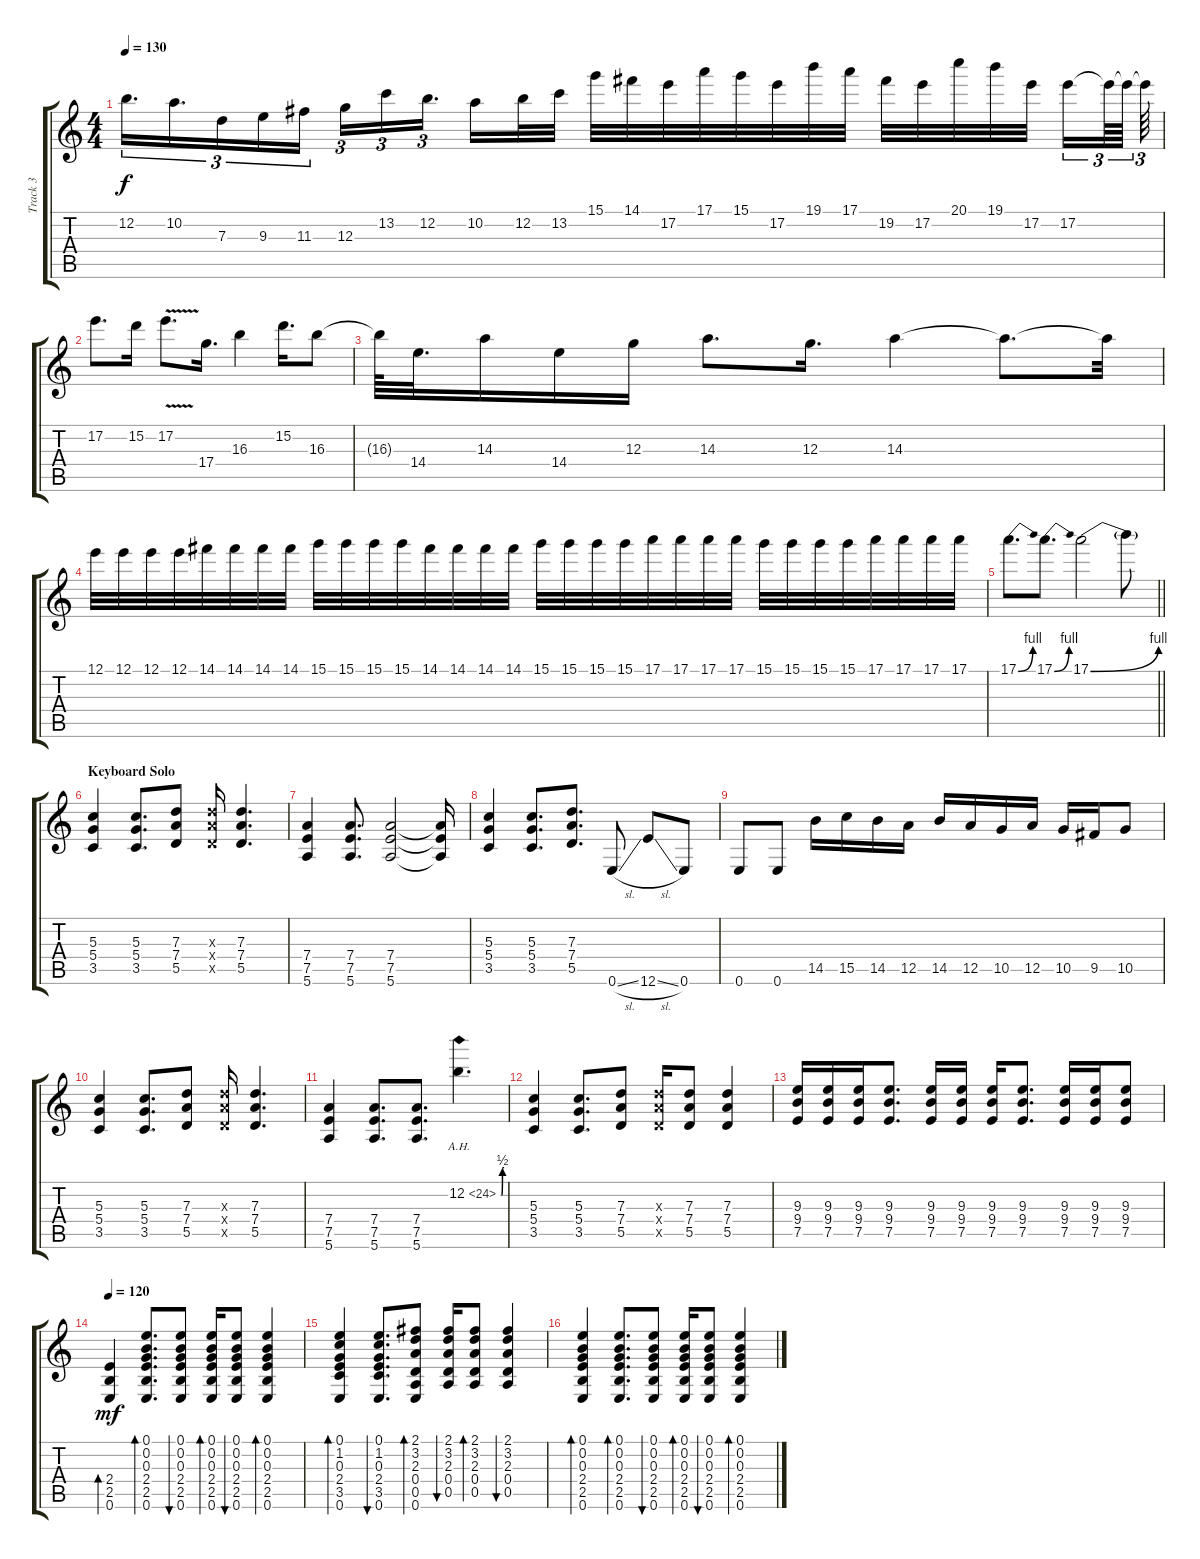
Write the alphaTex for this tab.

\track ("Track 3" "Track 3") {instrument distortionguitar}
\staff {score tabs}
\tuning (E4 B3 G3 D3 A2 E2) {hide}
\ts (4 4)
\tempo 130
\clef g2
\ks c
12.2.16{d tu (3 2) dy f} 10.2.16{d tu (3 2)} 7.3.16{tu (3 2)} 9.3.16{tu (3 2)} 11.3.16{tu (3 2)} 12.3.16{tu (3 2)} 13.2.16{tu (3 2)} 12.2.16{d tu (3 2) beam splitsecondary} 10.2.16 12.2.32 13.2.32 15.1.32 14.1.32 17.2.32 17.1.32 15.1.32 17.2.32 19.1.32 17.1.32 19.2.32 17.2.32 20.1.32 19.1.32 17.2.32{beam splitsecondary} 17.2.16{tu (3 2)} 17.2{t}.64{tu (3 2)} 17.2{t}.64{tu (3 2) beam splitsecondary} 17.2{t}.64{tu (3 2)} |
17.2.8{d} 15.2.16 17.2{v}.8{d} 17.4.16{d} 16.3.4 15.2.16{d} 16.3.8 |
16.3{t}.64 14.4.32{d} 14.3.16 14.4.16 12.3.16 14.3.8{d} 12.3.16{d} 14.3.4 14.3{t}.8{d} 14.3{t}.32 |
12.1.32 12.1.32 12.1.32 12.1.32 14.1.32 14.1.32 14.1.32 14.1.32 15.1.32 15.1.32 15.1.32 15.1.32 14.1.32 14.1.32 14.1.32 14.1.32 15.1.32 15.1.32 15.1.32 15.1.32 17.1.32 17.1.32 17.1.32 17.1.32 15.1.32 15.1.32 15.1.32 15.1.32 17.1.32 17.1.32 17.1.32 17.1.32 |
\barLineRight lightlight
17.1{be (bend 0 0 60 4)}.8{d} 17.1{be (bend 0 0 60 4)}.8{d} 17.1{be (bend 0 0 60 4)}.2 17.1{t}.8 |
\section ("" "Keyboard Solo")
(5.3 5.4 3.5).4 (5.3 5.4 3.5).8{d} (7.3 7.4 5.5).8 (7.3{x} 7.4{x} 5.5{x}).16 (7.3 7.4 5.5).4{d} |
(7.4 7.5 5.6).4 (7.4 7.5 5.6).8{d} (7.4 7.5 5.6).2 (7.4{t} 7.5{t} 5.6{t}).16 |
(5.3 5.4 3.5).4 (5.3 5.4 3.5).8{d} (7.3 7.4 5.5).8{d} 0.6{sl}.8 12.6{sl}.8 0.6.8 |
0.6.8 0.6.8 14.5.16 15.5.16 14.5.16 12.5.16 14.5.16 12.5.16 10.5.16 12.5.16 10.5.16 9.5.16 10.5.8 |
(5.3 5.4 3.5).4 (5.3 5.4 3.5).8{d} (7.3 7.4 5.5).8 (7.3{x} 7.4{x} 5.5{x}).16 (7.3 7.4 5.5).4{d} |
(7.4 7.5 5.6).4 (7.4 7.5 5.6).8{d} (7.4 7.5 5.6).8{d} 12.2{be (custom 0 0 15 0 30 2 60 2) ah 12}.4{d} |
(5.3 5.4 3.5).4 (5.3 5.4 3.5).8{d} (7.3 7.4 5.5).8 (7.3{x} 7.4{x} 5.5{x}).16 (7.3 7.4 5.5).8 (7.3 7.4 5.5).4 |
(9.3 9.4 7.5).16 (9.3 9.4 7.5).16 (9.3 9.4 7.5).16 (9.3 9.4 7.5).8{d} (9.3 9.4 7.5).16 (9.3 9.4 7.5).16 (9.3 9.4 7.5).16 (9.3 9.4 7.5).8{d} (9.3 9.4 7.5).16 (9.3 9.4 7.5).16 (9.3 9.4 7.5).8 |
\tempo 120
(2.4 2.5 0.6).4{bd 120 dy mf instrument acousticguitarsteel} (0.1 0.2 0.3 2.4 2.5 0.6).8{d bd 30} (0.1 0.2 0.3 2.4 2.5 0.6).8{bu 30} (0.1 0.2 0.3 2.4 2.5 0.6).16{bd 30} (0.1 0.2 0.3 2.4 2.5 0.6).8{bu 30} (0.1 0.2 0.3 2.4 2.5 0.6).4{bd 30} |
(0.1 1.2 0.3 2.4 3.5 0.6).4{bd 30} (0.1 1.2 0.3 2.4 3.5 0.6).8{d bu 30} (2.1 3.2 2.3 0.4 0.5 0.6).8{bd 30} (2.1 3.2 2.3 0.4 0.5).16{bu 30} (2.1 3.2 2.3 0.4 0.5).8{bd 30} (2.1 3.2 2.3 0.4 0.5).4{bu 30} |
(0.1 0.2 0.3 2.4 2.5 0.6).4{bd 120 instrument acousticguitarsteel} (0.1 0.2 0.3 2.4 2.5 0.6).8{d bd 30} (0.1 0.2 0.3 2.4 2.5 0.6).8{bu 30} (0.1 0.2 0.3 2.4 2.5 0.6).16{bd 30} (0.1 0.2 0.3 2.4 2.5 0.6).8{bu 30} (0.1 0.2 0.3 2.4 2.5 0.6).4{bd 30}
